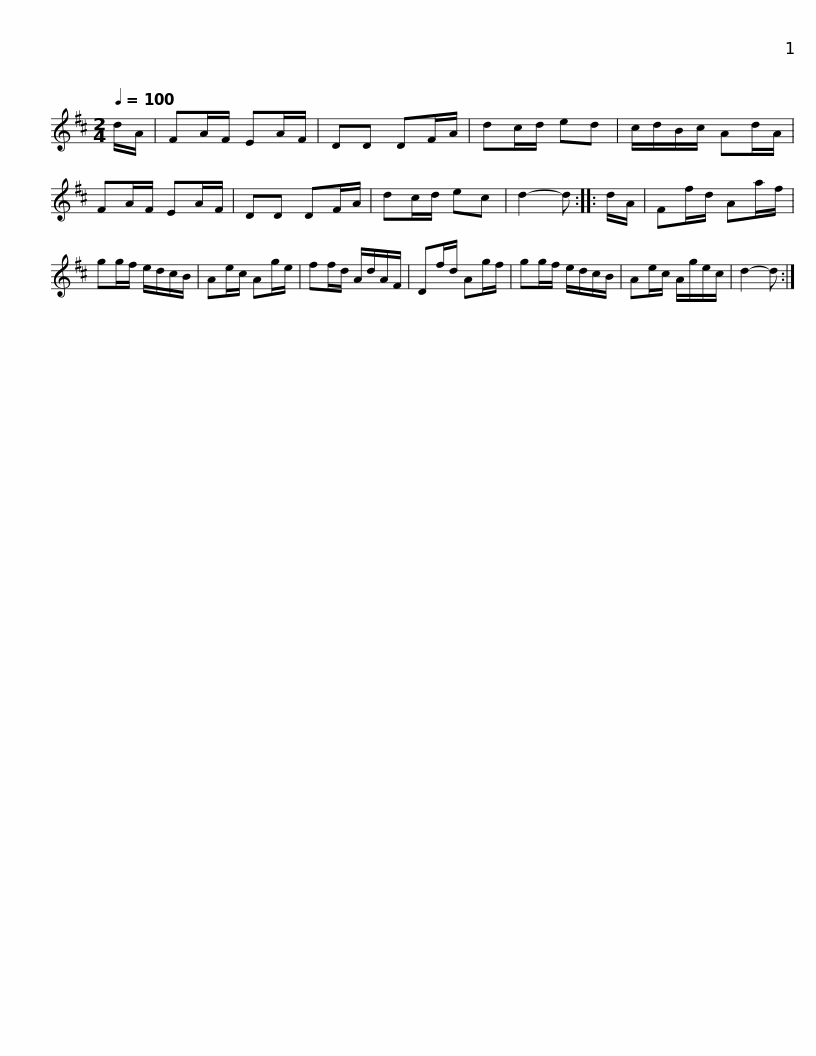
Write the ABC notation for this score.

X:1
L:1/8
Q:1/4=100
M:2/4
I:linebreak $
K:none
V:1 treble transpose="8 "
V:1
[K:D] d/A/ | FA/F/ EA/F/ | DD DF/A/ | dc/d/ ed | c/d/B/c/ Ad/A/ | %5
 FA/F/ EA/F/ | DD DF/A/ | dc/d/ ec | d2- d ::$ d/A/ | %10
 Ff/d/ Aa/f/ | gg/f/ e/d/c/B/ | Ae/c/ Ag/e/ | ff/d/ A/d/A/F/ | Df/d/ Ag/f/ | %15
 gg/f/ e/d/c/B/ |$ Ae/c/ A/g/e/c/ | d2- d :| %18
